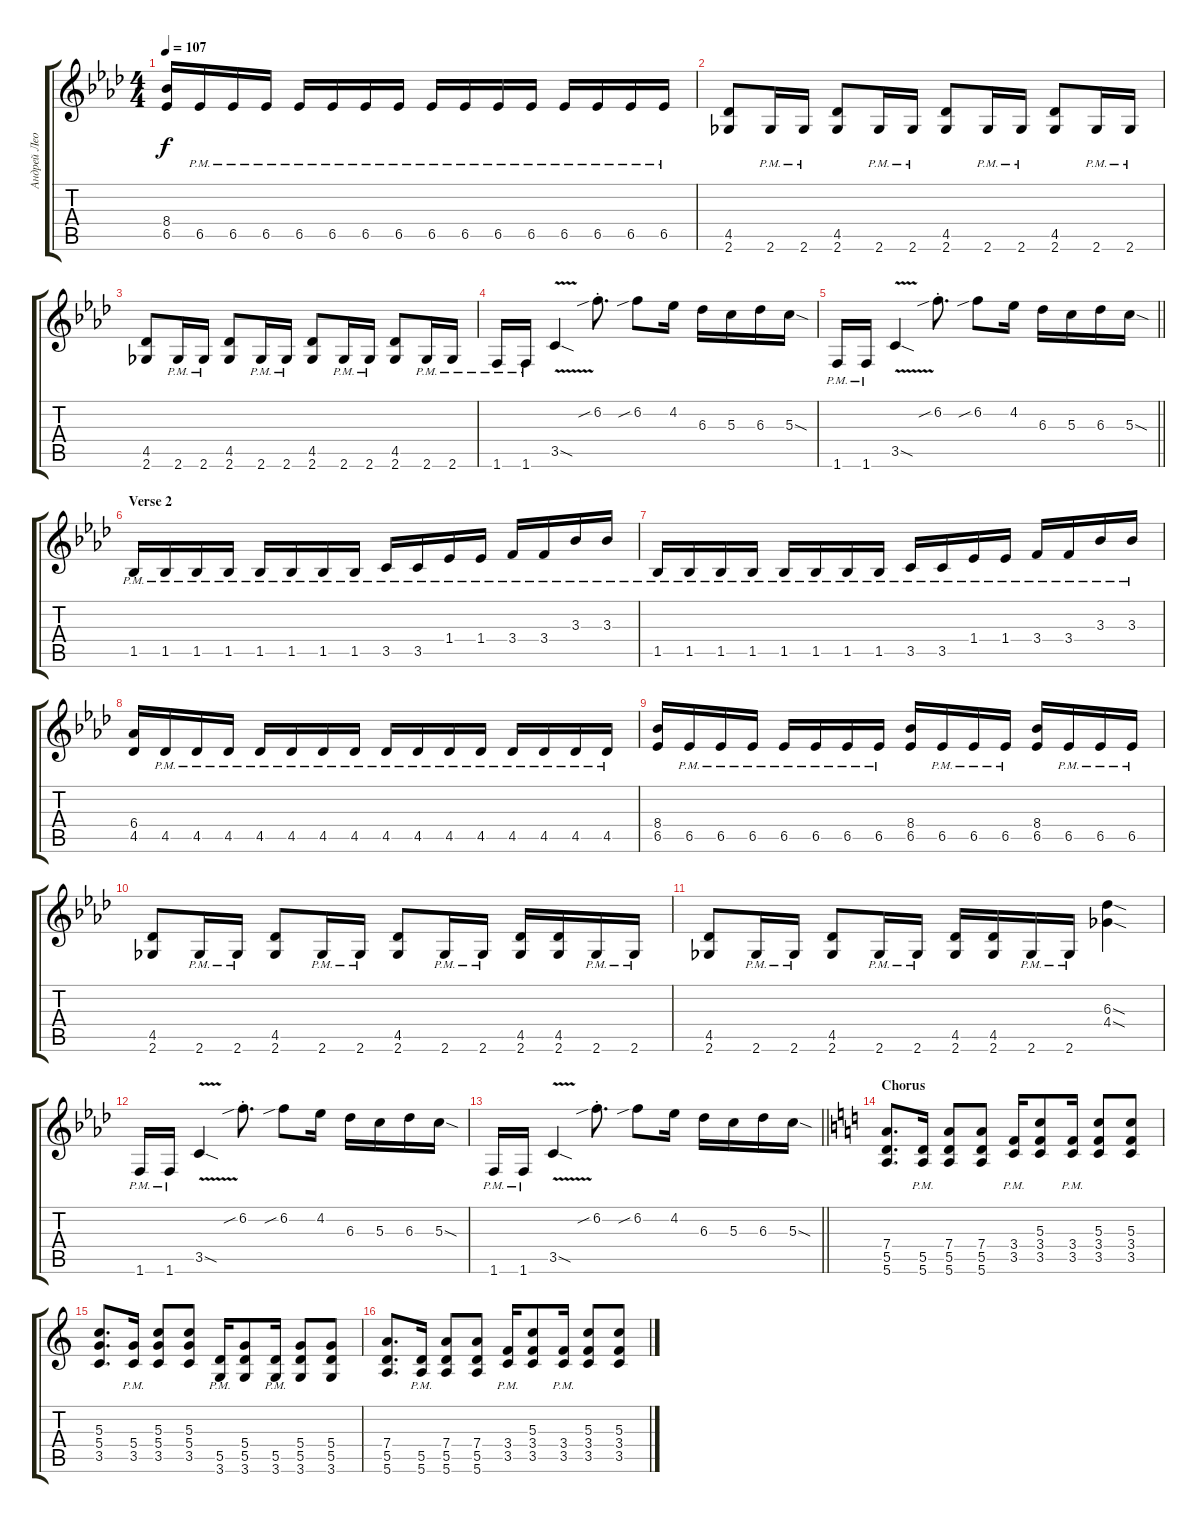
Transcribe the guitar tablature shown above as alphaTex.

\track ("Андрей Леонтьев" "Андрей Лео") {instrument distortionguitar}
\staff {score tabs}
\tuning (E4 B3 G3 D3 A2 E2) {hide}
\ts (4 4)
\tempo 107
\clef g2
\ks ab
(8.4 6.5).16{dy f} 6.5{pm}.16 6.5{pm}.16 6.5{pm}.16 6.5{pm}.16 6.5{pm}.16 6.5{pm}.16 6.5{pm}.16 6.5{pm}.16 6.5{pm}.16 6.5{pm}.16 6.5{pm}.16 6.5{pm}.16 6.5{pm}.16 6.5{pm}.16 6.5{pm}.16 |
(4.5 2.6).8 2.6{pm}.16 2.6{pm}.16 (4.5 2.6).8 2.6{pm}.16 2.6{pm}.16 (4.5 2.6).8 2.6{pm}.16 2.6{pm}.16 (4.5 2.6).8 2.6{pm}.16 2.6{pm}.16 |
(4.5 2.6).8 2.6{pm}.16 2.6{pm}.16 (4.5 2.6).8 2.6{pm}.16 2.6{pm}.16 (4.5 2.6).8 2.6{pm}.16 2.6{pm}.16 (4.5 2.6).8 2.6{pm}.16 2.6{pm}.16 |
1.6{pm}.16 1.6{pm}.16 3.5{v sod}.4 6.2{sib st}.8{d} 6.2{sib}.8 4.2.16 6.3.16 5.3.16 6.3.16 5.3{sod}.16 |
\barLineRight lightlight
1.6{pm}.16 1.6{pm}.16 3.5{v sod}.4 6.2{sib st}.8{d} 6.2{sib}.8 4.2.16 6.3.16 5.3.16 6.3.16 5.3{sod}.16 |
\section ("" "Verse 2")
1.5{pm}.16 1.5{pm}.16 1.5{pm}.16 1.5{pm}.16 1.5{pm}.16 1.5{pm}.16 1.5{pm}.16 1.5{pm}.16 3.5{pm}.16 3.5{pm}.16 1.4{pm}.16 1.4{pm}.16 3.4{pm}.16 3.4{pm}.16 3.3{pm}.16 3.3{pm}.16 |
1.5{pm}.16 1.5{pm}.16 1.5{pm}.16 1.5{pm}.16 1.5{pm}.16 1.5{pm}.16 1.5{pm}.16 1.5{pm}.16 3.5{pm}.16 3.5{pm}.16 1.4{pm}.16 1.4{pm}.16 3.4{pm}.16 3.4{pm}.16 3.3{pm}.16 3.3{pm}.16 |
(6.4 4.5).16 4.5{pm}.16 4.5{pm}.16 4.5{pm}.16 4.5{pm}.16 4.5{pm}.16 4.5{pm}.16 4.5{pm}.16 4.5{pm}.16 4.5{pm}.16 4.5{pm}.16 4.5{pm}.16 4.5{pm}.16 4.5{pm}.16 4.5{pm}.16 4.5{pm}.16 |
(8.4 6.5).16 6.5{pm}.16 6.5{pm}.16 6.5{pm}.16 6.5{pm}.16 6.5{pm}.16 6.5{pm}.16 6.5{pm}.16 (8.4 6.5).16 6.5{pm}.16 6.5{pm}.16 6.5{pm}.16 (8.4 6.5).16 6.5{pm}.16 6.5{pm}.16 6.5{pm}.16 |
(4.5 2.6).8 2.6{pm}.16 2.6{pm}.16 (4.5 2.6).8 2.6{pm}.16 2.6{pm}.16 (4.5 2.6).8 2.6{pm}.16 2.6{pm}.16 (4.5 2.6).16 (4.5 2.6).16 2.6{pm}.16 2.6{pm}.16 |
(4.5 2.6).8 2.6{pm}.16 2.6{pm}.16 (4.5 2.6).8 2.6{pm}.16 2.6{pm}.16 (4.5 2.6).16 (4.5 2.6).16 2.6{pm}.16 2.6{pm}.16 (6.3{sod} 4.4{sod}).4 |
1.6{pm}.16 1.6{pm}.16 3.5{v sod}.4 6.2{sib st}.8{d} 6.2{sib}.8 4.2.16 6.3.16 5.3.16 6.3.16 5.3{sod}.16 |
\barLineRight lightlight
1.6{pm}.16 1.6{pm}.16 3.5{v sod}.4 6.2{sib st}.8{d} 6.2{sib}.8 4.2.16 6.3.16 5.3.16 6.3.16 5.3{sod}.16 |
\section ("" "Chorus")
\ks c
(7.4 5.5 5.6).8{d} (5.5{pm} 5.6{pm}).16 (7.4 5.5 5.6).8 (7.4 5.5 5.6).8 (3.4{pm} 3.5{pm}).16 (5.3 3.4 3.5).8 (3.4{pm} 3.5{pm}).16 (5.3 3.4 3.5).8 (5.3 3.4 3.5).8 |
(5.3 5.4 3.5).8{d} (5.4{pm} 3.5{pm}).16 (5.3 5.4 3.5).8 (5.3 5.4 3.5).8 (5.5{pm} 3.6{pm}).16 (5.4 5.5 3.6).8 (5.5{pm} 3.6{pm}).16 (5.4 5.5 3.6).8 (5.4 5.5 3.6).8 |
(7.4 5.5 5.6).8{d} (5.5{pm} 5.6{pm}).16 (7.4 5.5 5.6).8 (7.4 5.5 5.6).8 (3.4{pm} 3.5{pm}).16 (5.3 3.4 3.5).8 (3.4{pm} 3.5{pm}).16 (5.3 3.4 3.5).8 (5.3 3.4 3.5).8
